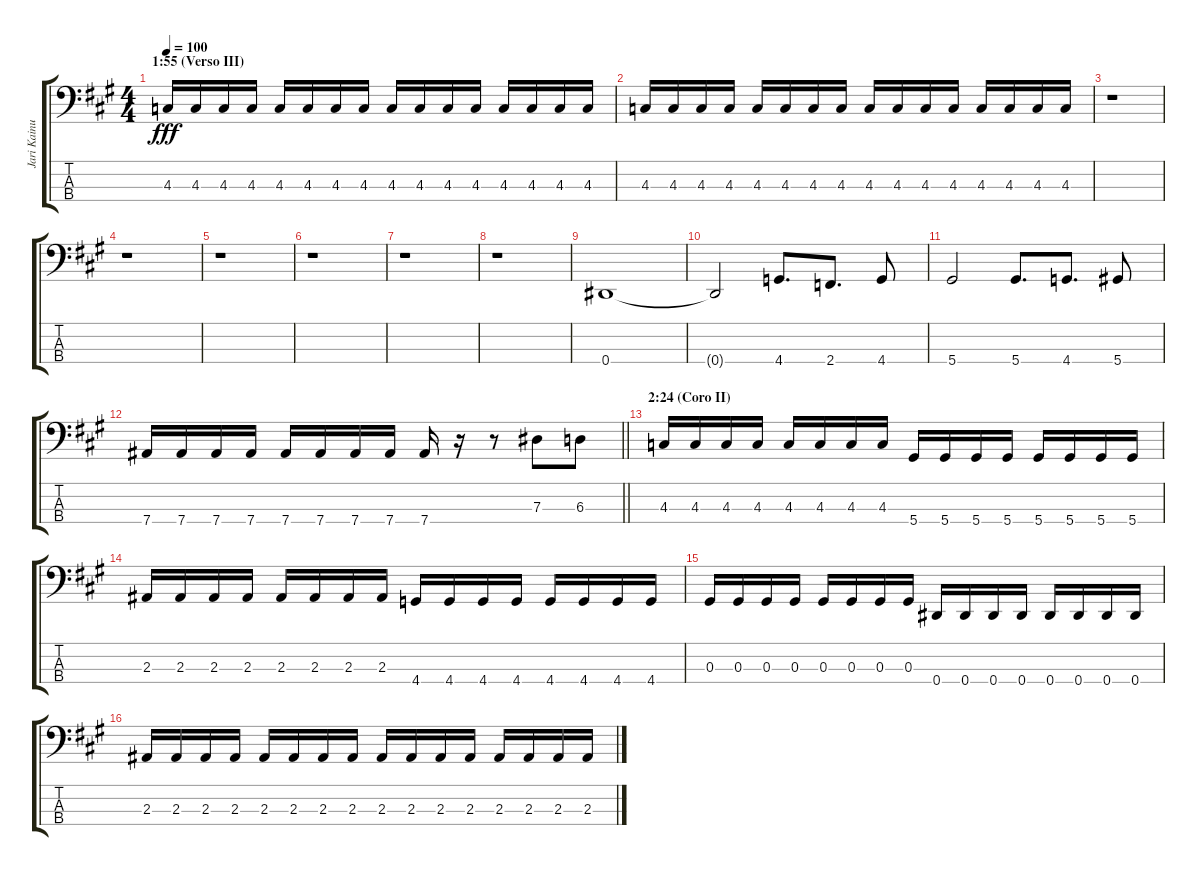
\track ("Jari Kainulainen (Bajo)" "Jari Kainu") {instrument electricbassfinger}
\staff {score tabs}
\tuning (Gb2 Db2 Ab1 Eb1) {hide}
\ts (4 4)
\section ("" "1:55 (Verso III)")
\tempo 100
\clef f4
\ks a
4.3.16{dy fff} 4.3.16 4.3.16 4.3.16 4.3.16 4.3.16 4.3.16 4.3.16 4.3.16 4.3.16 4.3.16 4.3.16 4.3.16 4.3.16 4.3.16 4.3.16 |
4.3.16{volume 0} 4.3.16 4.3.16 4.3.16 4.3.16 4.3.16 4.3.16 4.3.16 4.3.16 4.3.16 4.3.16 4.3.16 4.3.16 4.3.16 4.3.16 4.3.16 |
r.1 |
r.1 |
r.1 |
r.1 |
r.1 |
r.1 |
0.4.1 |
0.4{t}.2 4.4.8{d} 2.4.8{d} 4.4.8 |
5.4.2 5.4.8{d} 4.4.8{d} 5.4.8 |
\barLineRight lightlight
7.4.16 7.4.16 7.4.16 7.4.16 7.4.16 7.4.16 7.4.16 7.4.16 7.4.16 r.16 r.8 7.3.8 6.3.8 |
\section ("" "2:24 (Coro II)")
4.3.16 4.3.16 4.3.16 4.3.16 4.3.16 4.3.16 4.3.16 4.3.16 5.4.16 5.4.16 5.4.16 5.4.16 5.4.16 5.4.16 5.4.16 5.4.16 |
2.3.16 2.3.16 2.3.16 2.3.16 2.3.16 2.3.16 2.3.16 2.3.16 4.4.16 4.4.16 4.4.16 4.4.16 4.4.16 4.4.16 4.4.16 4.4.16 |
0.3.16 0.3.16 0.3.16 0.3.16 0.3.16 0.3.16 0.3.16 0.3.16 0.4.16 0.4.16 0.4.16 0.4.16 0.4.16 0.4.16 0.4.16 0.4.16 |
2.3.16 2.3.16 2.3.16 2.3.16 2.3.16 2.3.16 2.3.16 2.3.16 2.3.16 2.3.16 2.3.16 2.3.16 2.3.16 2.3.16 2.3.16 2.3.16
